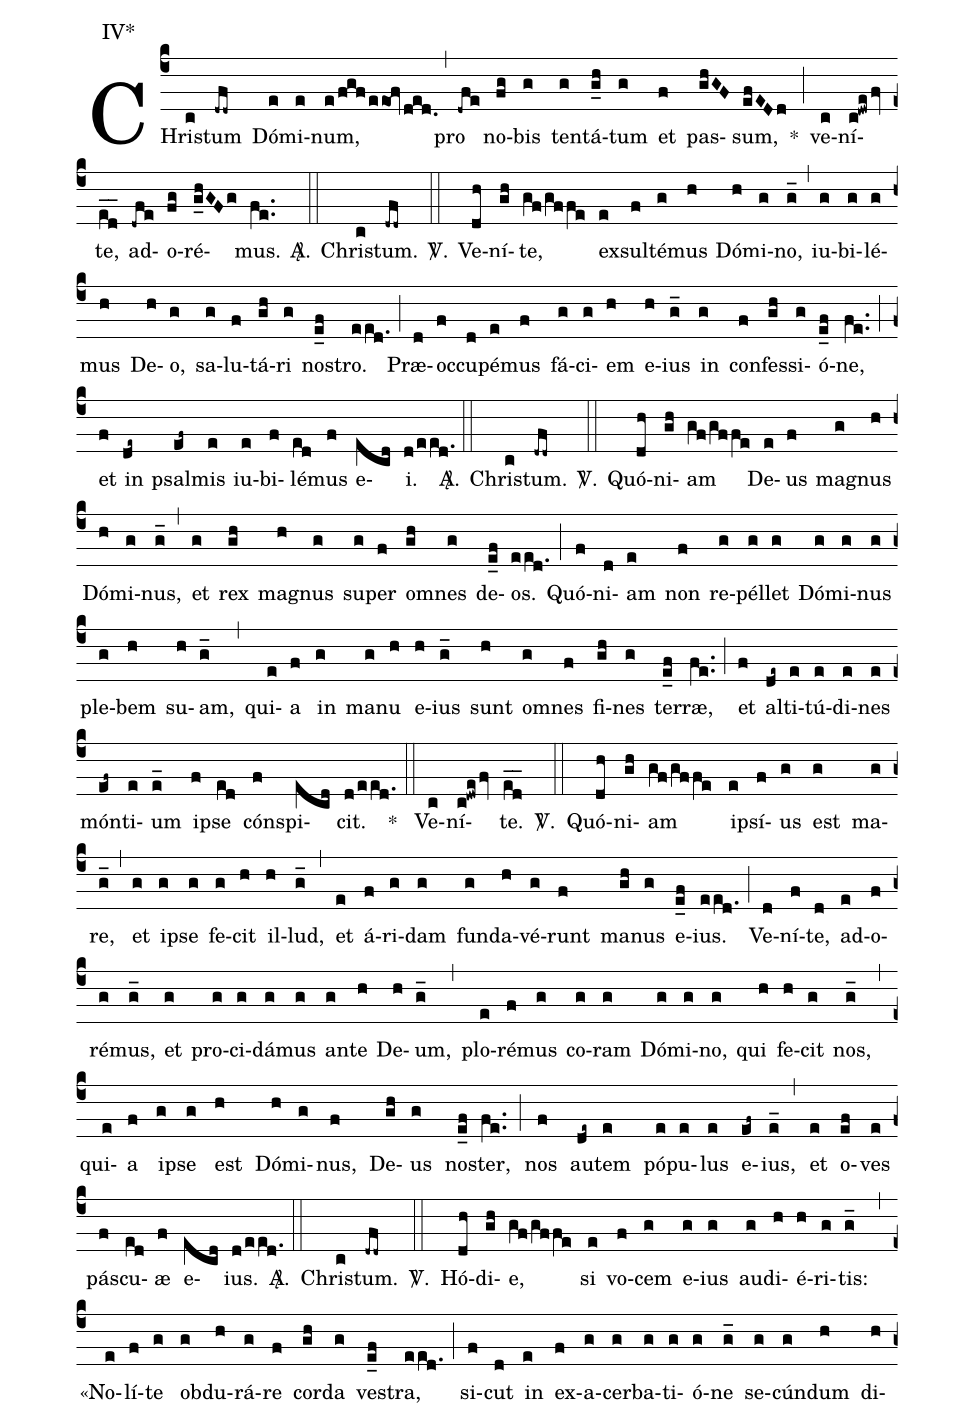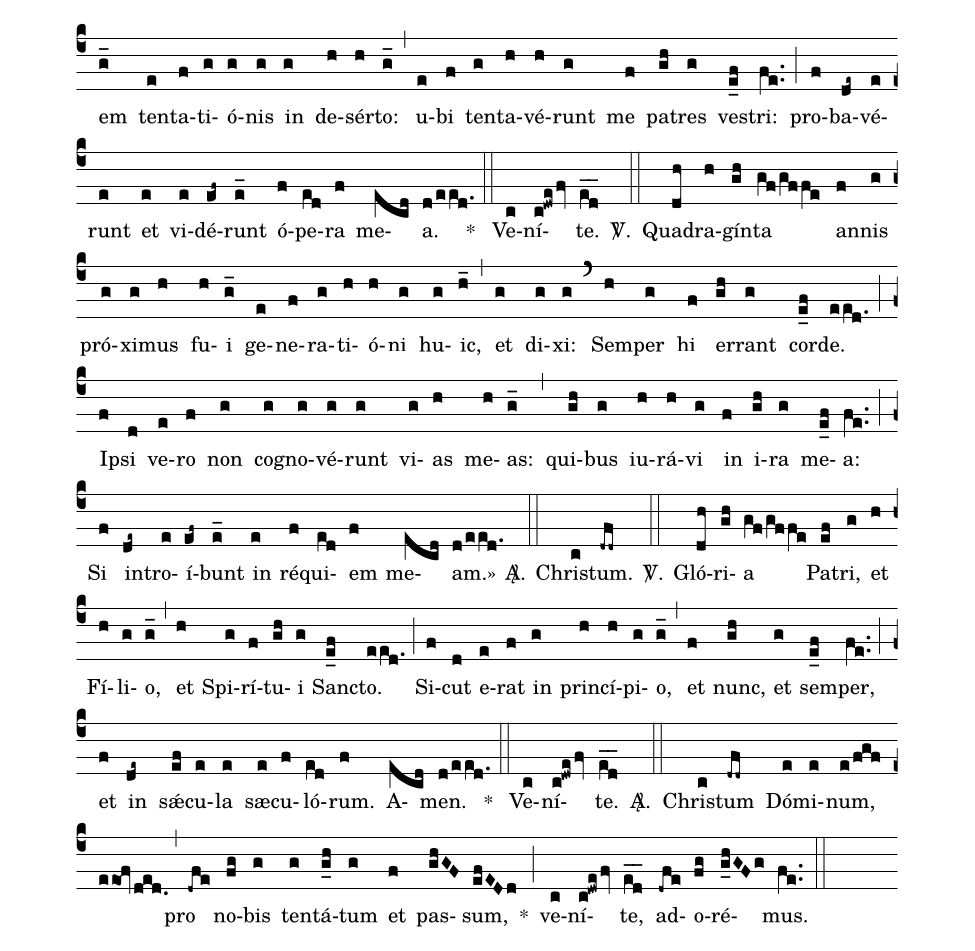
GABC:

annotation: IV*;
%%
(c4)
CHri(c)stum(-dfd~) Dó(e)mi(e)num,(e/fgfeeo!fvded.) (,)
pro(-dfe) no(fg)bis(g) ten(g)tá(g_h)tum(g) et(f) pas(ghGF)sum,(efEDd) *(;)
ve(c)ní(c!dwefv)te,(e_d_) ad(-dfe)o(fg)ré(g_hGFg)mus.(fe..) <sp>A/</sp>.(::)

Chri(c)stum.(-dfd~) <sp>V/</sp>.(::)

Ve(dh)ní(gh)te,(gf/gf/fe) ex(e)sul(f)té(g)mus(h) Dó(h)mi(g)no,(g_) (,)
iu(g)bi(g)lé(g)mus(h) De(h)o,(g) sa(g)lu(f)tá(gh)ri(g) no(e_f)stro.(eed.) (;)
Præ(d)oc(f)cu(d)pé(e)mus(f) fá(g)ci(g)em(h) e(h)ius(g_)  in(g) con(f)fes(gh)si(g)ó(e_f)ne,(fe..) (;)
et(f) in(de~) psal(ef~)mis(e) iu(e)bi(f)lé(ed)mus(f) e(ecd)i.(d/eed.) <sp>A/</sp>.(::)

Chri(c)stum.(-dfd~) <sp>V/</sp>.(::)

Quó(dh)ni(gh)am(gf/gf/fe) De(e)us(f) ma(g)gnus(h) Dó(h)mi(g)nus,(g_) (,)
et(g) rex(gh) ma(h)gnus(g) su(g)per(f) om(gh)nes(g) de(e_f)os.(eed.) (;)
Quó(f)ni(d)am(e) non(f) re(g)pél(g)let(g) Dó(g)mi(g)nus(g) ple(g)bem(h) su(h)am,(g_) (,)
qui(e)a(f) in(g) ma(g)nu(h) e(h)ius(g_) sunt(h) om(g)nes(f) fi(gh)nes(g) ter(e_f)ræ,(fe..) (;)
et(f) al(de~)ti(e)tú(e)di(e)nes(e) món(ef~)ti(e)um(e_)  i(f)pse(ed) cón(f)spi(ecd)cit.(d/eed.) *(::)

Ve(c)ní(c!dwefv)te.(e_d_) <sp>V/</sp>.(::)

Quó(dh)ni(gh)am(gf/gf/fe) i(e)psí(f)us(g) est(g) ma(g)re,(g_) (,)
et(g) i(g)pse(g) fe(g)cit(h) il(h)lud,(g_) (,)
et(e) á(f)ri(g)dam(g) fun(g)da(h)vé(g)runt(f) ma(gh)nus(g) e(e_f)ius.(eed.) (;)
Ve(d)ní(f)te,(d) ad(e)o(f)ré(g)mus,(g_) et(g) pro(g)ci(g)dá(g)mus(g) an(g)te(h) De(h)um,(g_) (,)
plo(e)ré(f)mus(g) co(g)ram(g) Dó(g)mi(g)no,(g) qui(h) fe(h)cit(g) nos,(g_) (,)
qui(e)a(f) i(g)pse(g) est(h) Dó(h)mi(g)nus,(f) De(gh)us(g) no(e_f)ster,(fe..) (;)
nos(f) au(de~)tem(e) pó(e)pu(e)lus(e) e(ef~)ius,(e_) (,)
et(e) o(ef)ves(e) pá(f)scu(ed)æ(f) e(ecd)ius.(d/eed.) <sp>A/</sp>.(::)

Chri(c)stum.(-dfd~) <sp>V/</sp>.(::)

Hó(dh)di(gh)e,(gf/gf/fe) si(e) vo(f)cem(g) e(g)ius(g) au(g)di(h)é(h)ri(g)tis:(g_) (,)
«No(e)lí(f)te(g) ob(g)du(h)rá(g)re(f) cor(gh)da(g) ve(e_f)stra,(eed.) (;)
si(f)cut(d) in(e) ex(f)a(g)cer(g)ba(g)ti(g)ó(g)ne(g_) se(g)cún(g)dum(h) di(h)em(g_) ten(e)ta(f)ti(g)ó(g)nis(g) in(g) de(h)sér(h)to:(g_) (,)
u(e)bi(f) ten(g)ta(h)vé(h)runt(g) me(f) pa(gh)tres(g) ve(e_f)stri:(fe..) (;)
pro(f)ba(de~)vé(e)runt(e) et(e) vi(e)dé(ef~)runt(e_) ó(f)pe(ed)ra(f) me(ecd)a.(d/eed.) *(::)

Ve(c)ní(c!dwefv)te.(e_d_) <sp>V/</sp>.(::)

Qua(dh)dra(h)gín(gh)ta(gf/gf/fe) an(f)nis(g) pró(g)xi(g)mus(h) fu(h)i(g_) ge(e)ne(f)ra(g)ti(h)ó(h)ni(g) hu(g)ic,(h_) (,)
et(g) di(g)xi:(g) (`)
Sem(h)per(g) hi(f) er(gh)rant(g) cor(e_f)de.(eed.) (;)
I(f)psi(d) ve(e)ro(f) non(g) co(g)gno(g)vé(g)runt(g) vi(g)as(h) me(h)as:(g_) (,)
qui(gh)bus(g) iu(h)rá(h)vi(g) in(f) i(gh)ra(g) me(e_f)a:(fe..) (;)
Si(f) in(de~)tro(e)í(ef~)bunt(e_) in(e) ré(f)qui(ed)em(f) me(ecd)am.»(d/eed.) <sp>A/</sp>.(::)

Chri(c)stum.(-dfd~) <sp>V/</sp>.(::)

Gló(dh)ri(gh)a(gf/gf/fe) Pa(ef)tri,(g) et(h) Fí(h)li(g)o,(g_) (,)
et(h) Spi(g)rí(f)tu(gh)i(g) San(e_f)cto.(eed.) (;)
Si(f)cut(d) e(e)rat(f) in(g) prin(h)cí(h)pi(g)o,(g_) (,)
et(f) nunc,(gh) et(g) sem(e_f)per,(fe..) (;)
et(f) in(de~) sǽ(ef)cu(e)la(e) sæ(e)cu(f)ló(ed)rum.(f) A(ecd)men.(d/eed.) *(::)

Ve(c)ní(c!dwefv)te.(e_d_) <sp>A/</sp>.(::)

Chri(c)stum(-dfd~) Dó(e)mi(e)num,(e/fgfeeo!fvded.) (,)
pro(-dfe) no(fg)bis(g) ten(g)tá(g_h)tum(g) et(f) pas(ghGF)sum,(efEDd) *(;)
ve(c)ní(c!dwefv)te,(e_d_) ad(-dfe)o(fg)ré(g_hGFg)mus.(fe..) (::)
